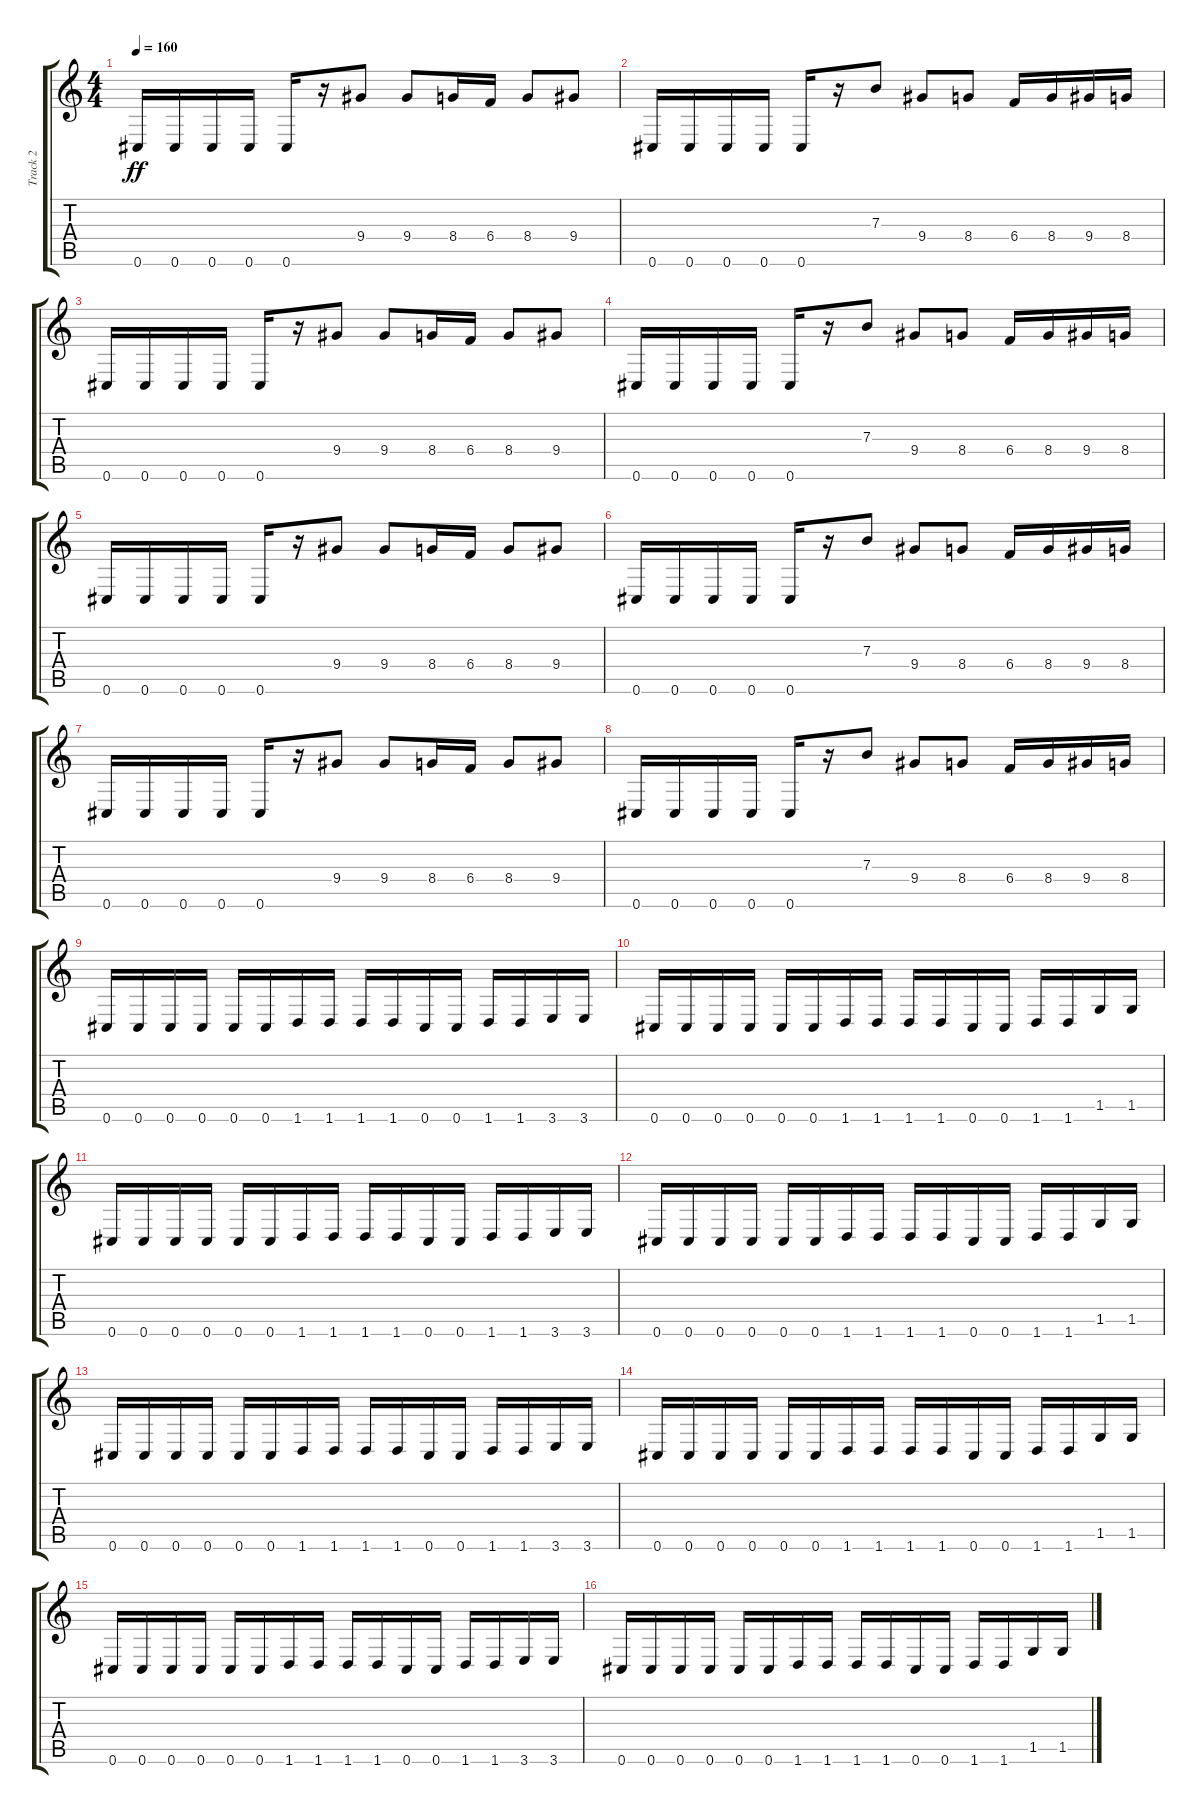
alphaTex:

\track ("Track 2" "Track 2") {instrument distortionguitar}
\staff {score tabs}
\tuning (Db4 Ab3 E3 B2 Gb2 Db2) {hide}
\ts (4 4)
\tempo 160
\clef g2
\ks c
0.6.16{dy ff instrument distortionguitar} 0.6.16 0.6.16 0.6.16 0.6.16 r.16 9.4.8 9.4.8 8.4.16 6.4.16 8.4.8 9.4.8 |
0.6.16 0.6.16 0.6.16 0.6.16 0.6.16 r.16 7.3.8 9.4.8 8.4.8 6.4.16 8.4.16 9.4.16 8.4.16 |
0.6.16 0.6.16 0.6.16 0.6.16 0.6.16 r.16 9.4.8 9.4.8 8.4.16 6.4.16 8.4.8 9.4.8 |
0.6.16 0.6.16 0.6.16 0.6.16 0.6.16 r.16 7.3.8 9.4.8 8.4.8 6.4.16 8.4.16 9.4.16 8.4.16 |
0.6.16 0.6.16 0.6.16 0.6.16 0.6.16 r.16 9.4.8 9.4.8 8.4.16 6.4.16 8.4.8 9.4.8 |
0.6.16 0.6.16 0.6.16 0.6.16 0.6.16 r.16 7.3.8 9.4.8 8.4.8 6.4.16 8.4.16 9.4.16 8.4.16 |
0.6.16 0.6.16 0.6.16 0.6.16 0.6.16 r.16 9.4.8 9.4.8 8.4.16 6.4.16 8.4.8 9.4.8 |
0.6.16 0.6.16 0.6.16 0.6.16 0.6.16 r.16 7.3.8 9.4.8 8.4.8 6.4.16 8.4.16 9.4.16 8.4.16 |
0.6.16 0.6.16 0.6.16 0.6.16 0.6.16 0.6.16 1.6.16 1.6.16 1.6.16 1.6.16 0.6.16 0.6.16 1.6.16 1.6.16 3.6.16 3.6.16 |
0.6.16 0.6.16 0.6.16 0.6.16 0.6.16 0.6.16 1.6.16 1.6.16 1.6.16 1.6.16 0.6.16 0.6.16 1.6.16 1.6.16 1.5.16 1.5.16 |
0.6.16 0.6.16 0.6.16 0.6.16 0.6.16 0.6.16 1.6.16 1.6.16 1.6.16 1.6.16 0.6.16 0.6.16 1.6.16 1.6.16 3.6.16 3.6.16 |
0.6.16 0.6.16 0.6.16 0.6.16 0.6.16 0.6.16 1.6.16 1.6.16 1.6.16 1.6.16 0.6.16 0.6.16 1.6.16 1.6.16 1.5.16 1.5.16 |
0.6.16 0.6.16 0.6.16 0.6.16 0.6.16 0.6.16 1.6.16 1.6.16 1.6.16 1.6.16 0.6.16 0.6.16 1.6.16 1.6.16 3.6.16 3.6.16 |
0.6.16 0.6.16 0.6.16 0.6.16 0.6.16 0.6.16 1.6.16 1.6.16 1.6.16 1.6.16 0.6.16 0.6.16 1.6.16 1.6.16 1.5.16 1.5.16 |
0.6.16 0.6.16 0.6.16 0.6.16 0.6.16 0.6.16 1.6.16 1.6.16 1.6.16 1.6.16 0.6.16 0.6.16 1.6.16 1.6.16 3.6.16 3.6.16 |
0.6.16 0.6.16 0.6.16 0.6.16 0.6.16 0.6.16 1.6.16 1.6.16 1.6.16 1.6.16 0.6.16 0.6.16 1.6.16 1.6.16 1.5.16 1.5.16
